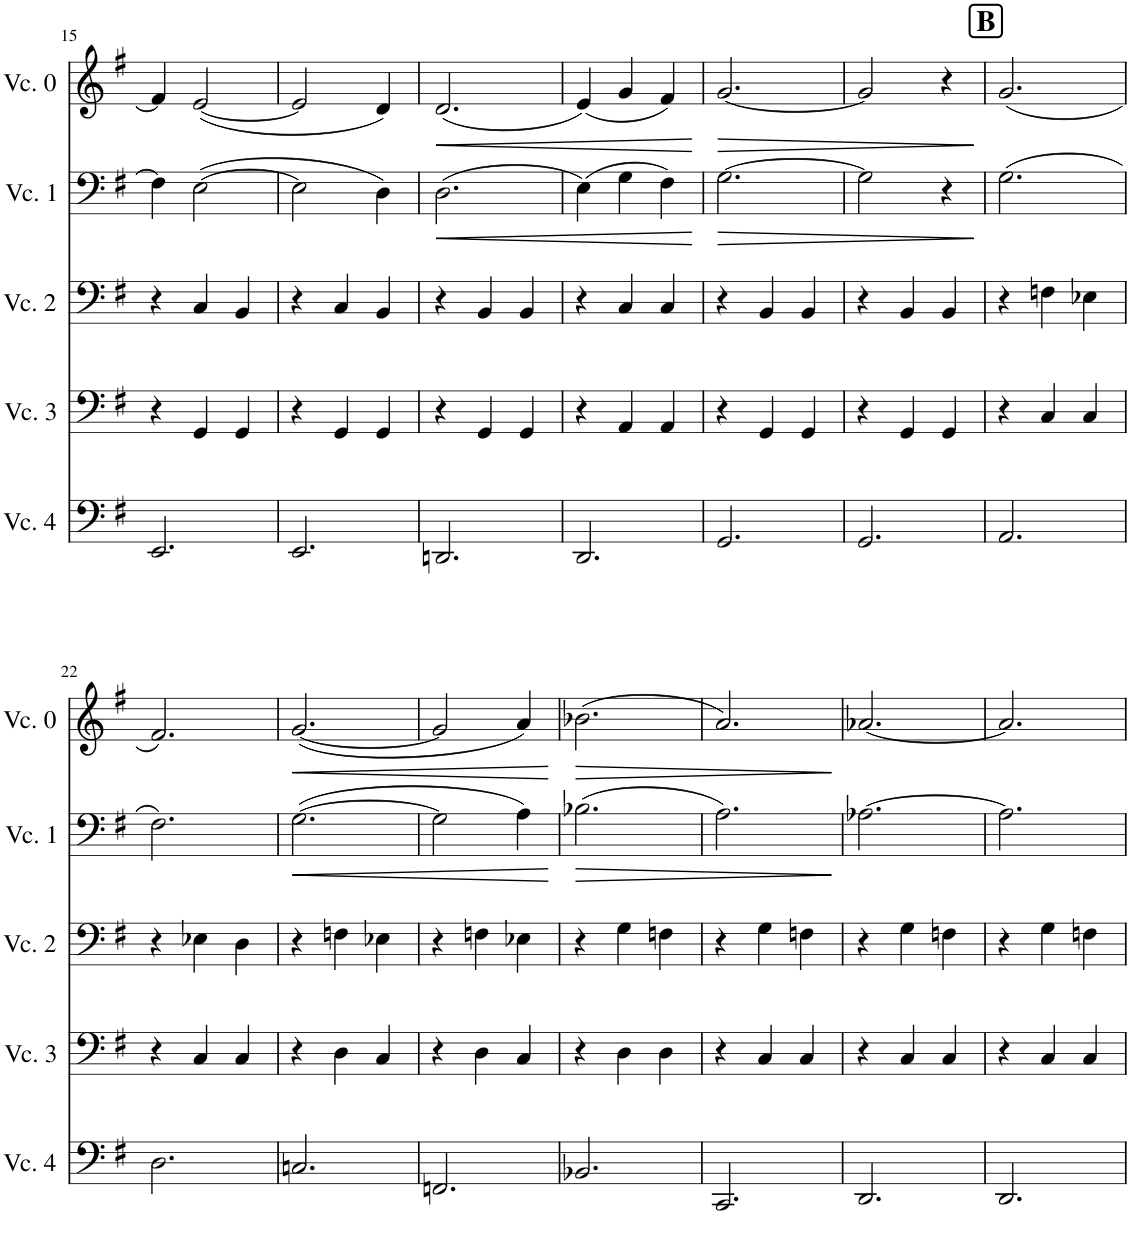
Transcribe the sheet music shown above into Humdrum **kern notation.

**kern	**kern	**kern	**kern	**dynam	**kern	**dynam
*part5	*part4	*part3	*part2	*part2	*part1	*part1
*staff5	*staff4	*staff3	*staff2	*staff2	*staff1	*staff1
*I"Cello 4	*I"Cello 3	*I"Cello 2	*I"Cello 1	*	*I"Extra cello	*
!!LO:PB:g=z
*clefF4	*clefF4	*clefF4	*clefF4	*	*clefG2	*
*k[f#]	*k[f#]	*k[f#]	*k[f#]	*	*k[f#]	*
*M3/4	*M3/4	*M3/4	*M3/4	*	*M3/4	*
=15	=15	=15	=15	=15	=15	=15
2.EE/	4r	4r	4F#\]	.	4f#/]	.
.	4GG/	4C/	([2E\	.	([2e/	.
.	4GG/	4BB/	.	.	.	.
=16	=16	=16	=16	=16	=16	=16
2.EE/	4r	4r	2E\]	.	2e/]	.
.	4GG/	4C/	.	.	.	.
.	4GG/	4BB/	4D\)	.	4d/)	.
=17	=17	=17	=17	=17	=17	=17
!	!	!	!	!LO:HP:b	!	!LO:HP:b
2.DDn/	4r	4r	(2.D\	<	(2.d/	<
.	4GG/	4BB/	.	.	.	.
.	4GG/	4BB/	.	.	.	.
=18	=18	=18	=18	=18	=18	=18
2.DD/	4r	4r	(4E\)	.	(4e/)	.
.	4AA/	4C/	4G\	.	4g/	.
.	4AA/	4C/	4F#\)	.	4f#/)	.
.	.	.	.	[	.	[
=19	=19	=19	=19	=19	=19	=19
!	!	!	!	!LO:HP:b	!	!LO:HP:b
2.GG/	4r	4r	[2.G\	>	[2.g/	>
.	4GG/	4BB/	.	.	.	.
.	4GG/	4BB/	.	.	.	.
=20	=20	=20	=20	=20	=20	=20
2.GG/	4r	4r	2G\]	.	2g/]	.
.	4GG/	4BB/	.	.	.	.
.	4GG/	4BB/	4r	.	4r	.
.	.	.	.	]	.	]
!!LO:REH:place=s1:a:B:cj:fs=14:t=B
=21	=21	=21	=21	=21	=21	=21
2.AA/	4r	4r	(2.G\	.	(2.g/	.
.	4C/	4Fn\	.	.	.	.
.	4C/	4E-X\	.	.	.	.
!!LO:LB:g=z
=22	=22	=22	=22	=22	=22	=22
2.D\	4r	4r	2.F#\)	.	2.f#/)	.
.	4C/	4E-X\	.	.	.	.
.	4C/	4D\	.	.	.	.
=23	=23	=23	=23	=23	=23	=23
!	!	!	!	!LO:HP:b	!	!LO:HP:b
2.Cn/	4r	4r	([2.G\	<	([2.g/	<
.	4D\	4Fn\	.	.	.	.
.	4C/	4E-X\	.	.	.	.
=24	=24	=24	=24	=24	=24	=24
2.FFn/	4r	4r	2G\]	.	2g/]	.
.	4D\	4Fn\	.	.	.	.
.	4C/	4E-X\	4A\)	.	4a/)	.
.	.	.	.	[	.	[
=25	=25	=25	=25	=25	=25	=25
!	!	!	!	!LO:HP:b	!	!LO:HP:b
2.BB-X/	4r	4r	(2.B-X\	>	(2.b-X\	>
.	4D\	4G\	.	.	.	.
.	4D\	4Fn\	.	.	.	.
=26	=26	=26	=26	=26	=26	=26
2.CC/	4r	4r	2.A\)	.	2.a/)	.
.	4C/	4G\	.	.	.	.
.	4C/	4Fn\	.	.	.	.
.	.	.	.	]	.	]
=27	=27	=27	=27	=27	=27	=27
2.DD/	4r	4r	[2.A-X\	.	[2.a-X/	.
.	4C/	4G\	.	.	.	.
.	4C/	4Fn\	.	.	.	.
=28	=28	=28	=28	=28	=28	=28
2.DD/	4r	4r	2.A-\]	.	2.a-/]	.
.	4C/	4G\	.	.	.	.
.	4C/	4Fn\	.	.	.	.
=	=	=	=	=	=	=
*-	*-	*-	*-	*-	*-	*-
